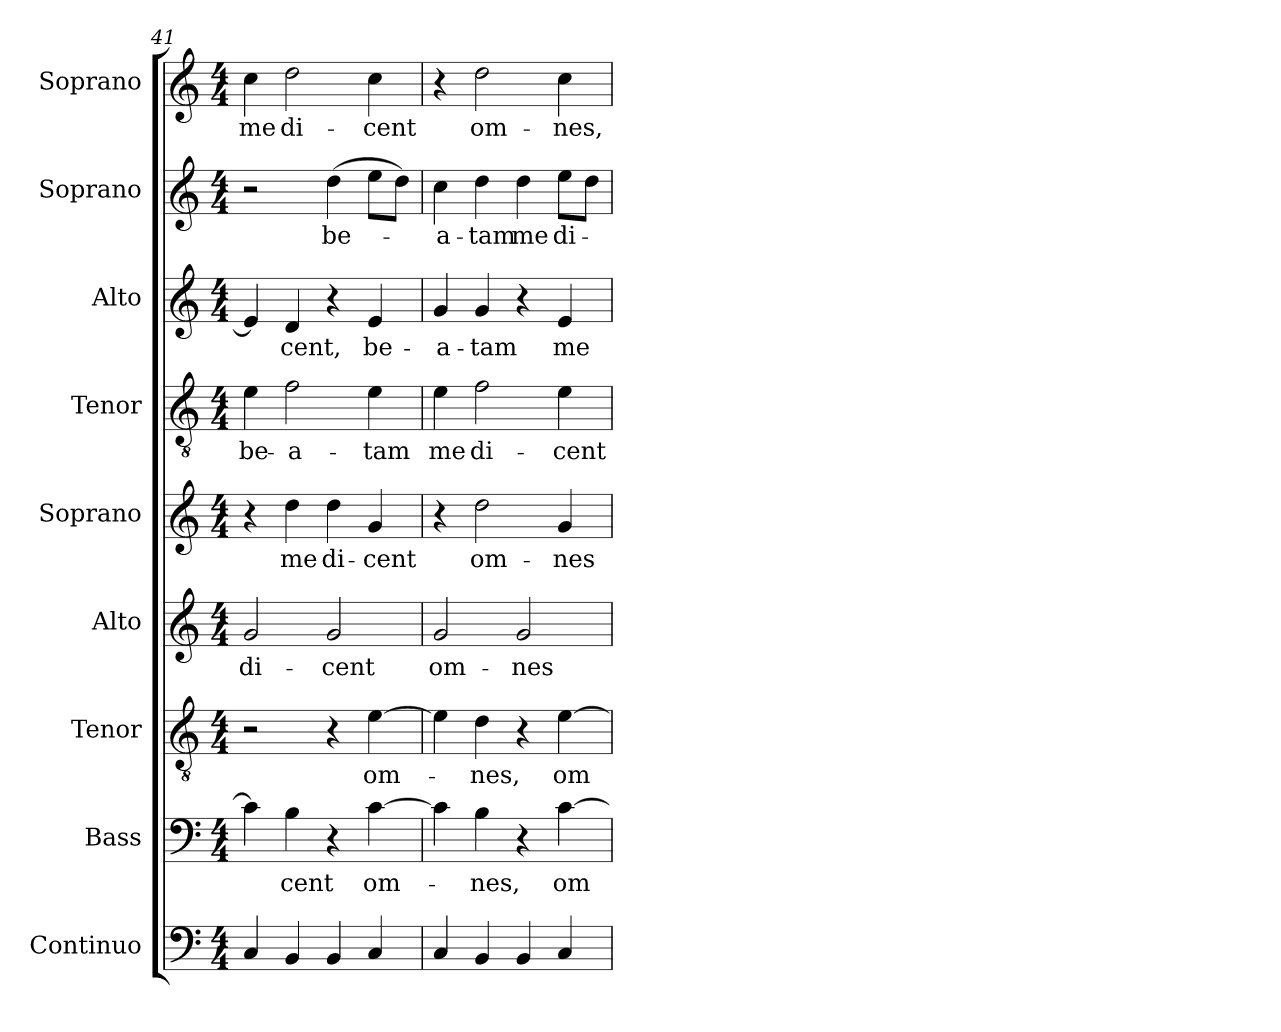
**kern	**kern	**text	**kern	**text	**kern	**text	**kern	**text	**kern	**text	**kern	**text	**kern	**text	**kern	**text
*part9	*part8	*part8	*part7	*part7	*part6	*part6	*part5	*part5	*part4	*part4	*part3	*part3	*part2	*part2	*part1	*part1
*staff9	*staff8	*staff8	*staff7	*staff7	*staff6	*staff6	*staff5	*staff5	*staff4	*staff4	*staff3	*staff3	*staff2	*staff2	*staff1	*staff1
*I"Continuo	*I"Bass	*	*I"Tenor	*	*I"Alto	*	*I"Soprano	*	*I"Tenor	*	*I"Alto	*	*I"Soprano	*	*I"Soprano	*
*I'Cont.	*I'B.	*	*I'T.	*	*I'A.	*	*I'S.	*	*I'T.	*	*I'A.	*	*I'S.	*	*I'S.	*
*clefF4	*clefF4	*	*clefGv2	*	*clefG2	*	*clefG2	*	*clefGv2	*	*clefG2	*	*clefG2	*	*clefG2	*
*	*	*	*ITrd7c12	*	*	*	*	*	*ITrd7c12	*	*	*	*	*	*	*
*k[]	*k[]	*	*k[]	*	*k[]	*	*k[]	*	*k[]	*	*k[]	*	*k[]	*	*k[]	*
*C:	*C:	*	*C:	*	*C:	*	*C:	*	*C:	*	*C:	*	*C:	*	*C:	*
*M4/4	*M4/4	*	*M4/4	*	*M4/4	*	*M4/4	*	*M4/4	*	*M4/4	*	*M4/4	*	*M4/4	*
=41	=41	=41	=41	=41	=41	=41	=41	=41	=41	=41	=41	=41	=41	=41	=41	=41
!	!	!	!	!	!	!LO:LY:b:color=#000000	!	!	!	!	!	!	!	!	!	!
!	!	!	!	!	!	!	!	!	!	!LO:LY:b:color=#000000	!	!	!	!	!	!
!	!	!	!	!	!	!	!	!	!	!	!	!	!	!	!	!LO:LY:b:color=#000000
4Ci/	4ci\]	.	2r	.	2gi/	di-	4r	.	4Ei\	be-	4ei/]	.	2r	.	4cci\	me
!	!	!LO:LY:b:color=#000000	!	!	!	!	!	!	!	!	!	!	!	!	!	!
!	!	!	!	!	!	!	!	!LO:LY:b:color=#000000	!	!	!	!	!	!	!	!
!	!	!	!	!	!	!	!	!	!	!LO:LY:b:color=#000000	!	!	!	!	!	!
!	!	!	!	!	!	!	!	!	!	!	!	!LO:LY:b:color=#000000	!	!	!	!
!	!	!	!	!	!	!	!	!	!	!	!	!	!	!	!	!LO:LY:b:color=#000000
4BBi/	4Bi\	-cent	.	.	.	.	4ddi\	me	2Fi\	-a-	4di/	-cent,	.	.	2ddi\	di-
!	!	!	!	!	!	!LO:LY:b:color=#000000	!	!	!	!	!	!	!	!	!	!
!	!	!	!	!	!	!	!	!LO:LY:b:color=#000000	!	!	!	!	!	!	!	!
!	!	!	!	!	!	!	!	!	!	!	!	!	!	!LO:LY:b:color=#000000	!	!
4BBi/	4r	.	4r	.	2gi/	-cent	4ddi\	di-	.	.	4r	.	(4ddi\	be-	.	.
!	!	!LO:LY:b:color=#000000	!	!	!	!	!	!	!	!	!	!	!	!	!	!
!	!	!	!	!LO:LY:b:color=#000000	!	!	!	!	!	!	!	!	!	!	!	!
!	!	!	!	!	!	!	!	!LO:LY:b:color=#000000	!	!	!	!	!	!	!	!
!	!	!	!	!	!	!	!	!	!	!LO:LY:b:color=#000000	!	!	!	!	!	!
!	!	!	!	!	!	!	!	!	!	!	!	!LO:LY:b:color=#000000	!	!	!	!
!	!	!	!	!	!	!	!	!	!	!	!	!	!	!	!	!LO:LY:b:color=#000000
4Ci/	[>4ci\	om-	[>4Ei\	om-	.	.	4gi/	-cent	4Ei\	-tam	4ei/	be-	8eei\L	.	4cci\	-cent
.	.	.	.	.	.	.	.	.	.	.	.	.	8ddi\J)	.	.	.
!!LO:PB:g=z
=42	=42	=42	=42	=42	=42	=42	=42	=42	=42	=42	=42	=42	=42	=42	=42	=42
!	!	!	!	!	!	!LO:LY:b:color=#000000	!	!	!	!	!	!	!	!	!	!
!	!	!	!	!	!	!	!	!	!	!LO:LY:b:color=#000000	!	!	!	!	!	!
!	!	!	!	!	!	!	!	!	!	!	!	!LO:LY:b:color=#000000	!	!	!	!
!	!	!	!	!	!	!	!	!	!	!	!	!	!	!LO:LY:b:color=#000000	!	!
4Ci/	4ci\]	.	4Ei\]	.	2gi/	om-	4r	.	4Ei\	me	4gi/	-a-	4cci\	-a-	4r	.
!	!	!LO:LY:b:color=#000000	!	!	!	!	!	!	!	!	!	!	!	!	!	!
!	!	!	!	!LO:LY:b:color=#000000	!	!	!	!	!	!	!	!	!	!	!	!
!	!	!	!	!	!	!	!	!LO:LY:b:color=#000000	!	!	!	!	!	!	!	!
!	!	!	!	!	!	!	!	!	!	!LO:LY:b:color=#000000	!	!	!	!	!	!
!	!	!	!	!	!	!	!	!	!	!	!	!LO:LY:b:color=#000000	!	!	!	!
!	!	!	!	!	!	!	!	!	!	!	!	!	!	!LO:LY:b:color=#000000	!	!
!	!	!	!	!	!	!	!	!	!	!	!	!	!	!	!	!LO:LY:b:color=#000000
4BBi/	4Bi\	-nes,	4Di\	-nes,	.	.	2ddi\	om-	2Fi\	di-	4gi/	-tam	4ddi\	-tam	2ddi\	om-
!	!	!	!	!	!	!LO:LY:b:color=#000000	!	!	!	!	!	!	!	!	!	!
!	!	!	!	!	!	!	!	!	!	!	!	!	!	!LO:LY:b:color=#000000	!	!
4BBi/	4r	.	4r	.	2gi/	-nes	.	.	.	.	4r	.	4ddi\	me	.	.
!	!	!LO:LY:b:color=#000000	!	!	!	!	!	!	!	!	!	!	!	!	!	!
!	!	!	!	!LO:LY:b:color=#000000	!	!	!	!	!	!	!	!	!	!	!	!
!	!	!	!	!	!	!	!	!LO:LY:b:color=#000000	!	!	!	!	!	!	!	!
!	!	!	!	!	!	!	!	!	!	!LO:LY:b:color=#000000	!	!	!	!	!	!
!	!	!	!	!	!	!	!	!	!	!	!	!LO:LY:b:color=#000000	!	!	!	!
!	!	!	!	!	!	!	!	!	!	!	!	!	!	!LO:LY:b:color=#000000	!	!
!	!	!	!	!	!	!	!	!	!	!	!	!	!	!	!	!LO:LY:b:color=#000000
4Ci/	[>4ci\	om-	[>4Ei\	om-	.	.	4gi/	-nes	4Ei\	-cent	4ei/	me	8eei\L	di-	4cci\	-nes,
.	.	.	.	.	.	.	.	.	.	.	.	.	8ddi\J	.	.	.
=	=	=	=	=	=	=	=	=	=	=	=	=	=	=	=	=
*-	*-	*-	*-	*-	*-	*-	*-	*-	*-	*-	*-	*-	*-	*-	*-	*-
